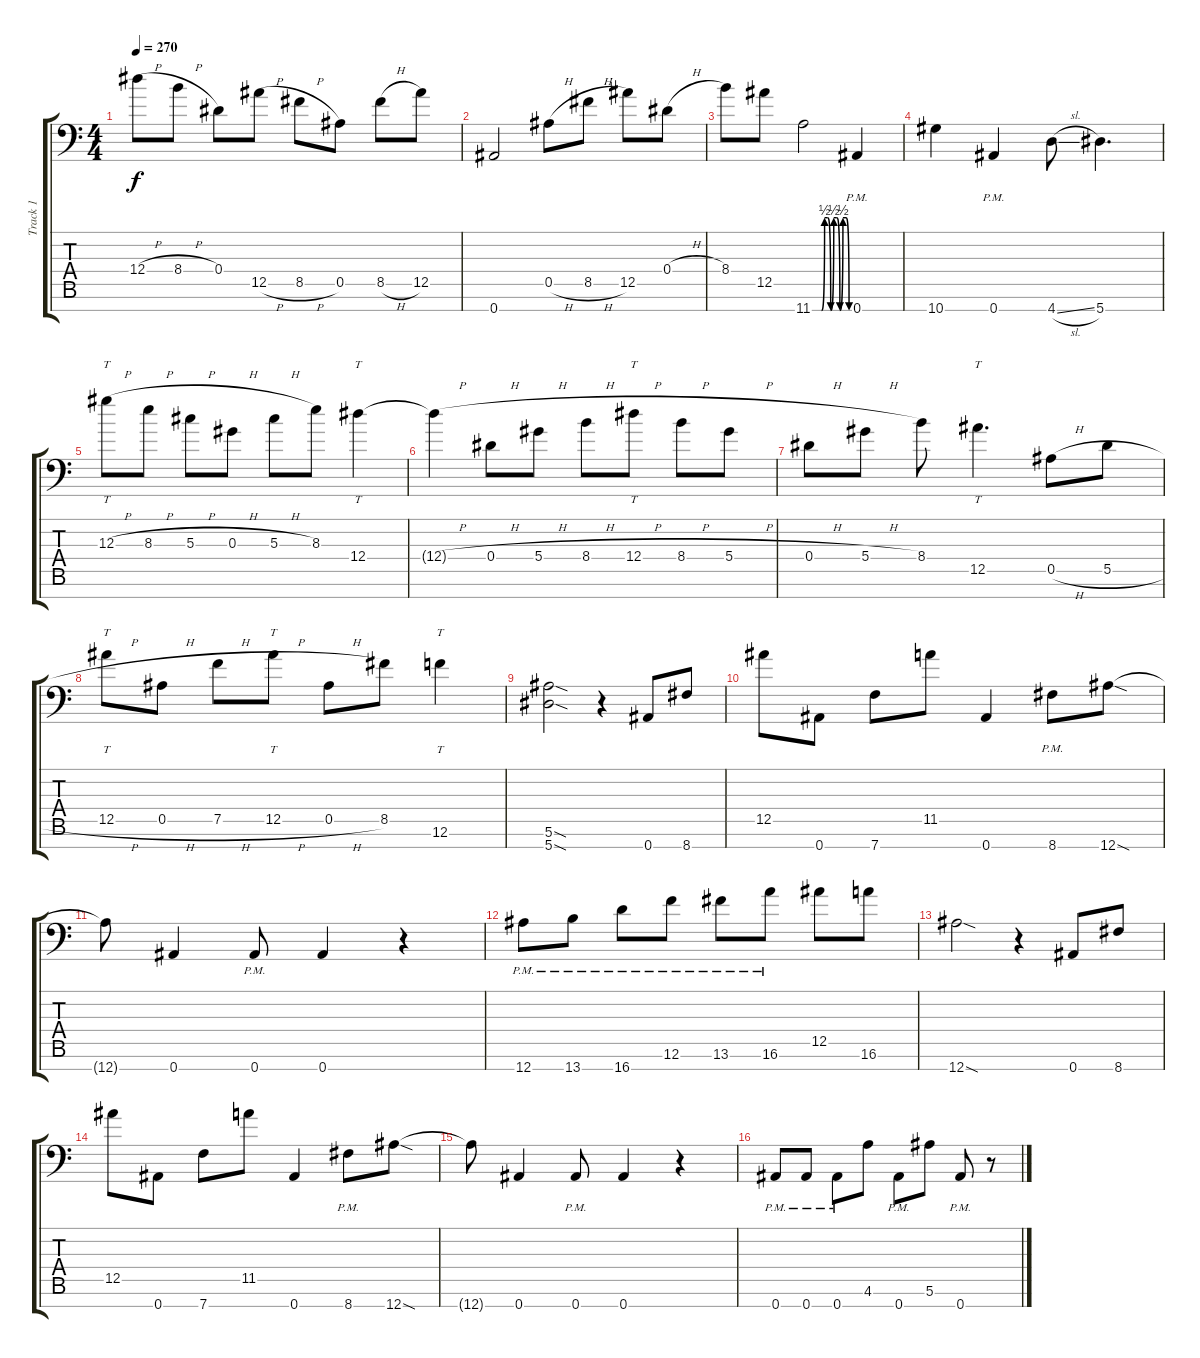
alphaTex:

\track ("Track 1" "Track 1") {instrument overdrivenguitar}
\staff {score tabs}
\tuning (F4 C4 Ab3 Eb3 Bb2 F2 Bb1) {hide}
\ts (4 4)
\tempo 270
\clef f4
\ks c
12.4{h}.8{dy f} 8.4{h}.8 0.4.8 12.5{h}.8 8.5{h}.8 0.5.8 8.5{h}.8 12.5.8 |
0.7.2 0.5{h}.8 8.5{h}.8 12.5.8 0.4{h}.8 |
8.4.8 12.5.8 11.7{be (custom 0 0 15 0 20 2 25 2 30 0 35 2 40 2 45 0 50 2 55 2 60 0)}.2 0.7{pm}.4 |
10.7.4 0.7{pm}.4 4.7{sl}.8 5.7.4{d} |
12.3{h}.8{tt} 8.3{h}.8 5.3{h}.8 0.3{h}.8 5.3{h}.8 8.3.8 12.4.4{tt} |
12.4{h t}.4 0.4{h}.8 5.4{h}.8 8.4{h}.8 12.4{h}.8{tt} 8.4{h}.8 5.4{h}.8 |
0.4{h}.8 5.4{h}.8 8.4.8 12.5.4{tt d} 0.5{h}.8 5.5{h}.8 |
12.5{h}.8{tt} 0.5{h}.8 7.5{h}.8 12.5{h}.8{tt} 0.5{h}.8 8.5.8 12.6.4{tt} |
(5.6{sod} 5.7{sod}).2 r.4 0.7.8 8.7.8 |
12.5.8 0.7.8 7.7.8 11.5.8 0.7.4 8.7{pm}.8 12.7{sod}.8 |
12.7{t}.8 0.7.4 0.7{pm}.8 0.7.4 r.4 |
12.7{pm}.8 13.7{pm}.8 16.7{pm}.8 12.6{pm}.8 13.6{pm}.8 16.6{pm}.8 12.5.8 16.6.8 |
12.7{sod}.2 r.4 0.7.8 8.7.8 |
12.5.8 0.7.8 7.7.8 11.5.8 0.7.4 8.7{pm}.8 12.7{sod}.8 |
12.7{t}.8 0.7.4 0.7{pm}.8 0.7.4 r.4 |
0.7{pm}.8 0.7{pm}.8 0.7{pm}.8 4.6.8 0.7{pm}.8 5.6.8 0.7{pm}.8 r.8
